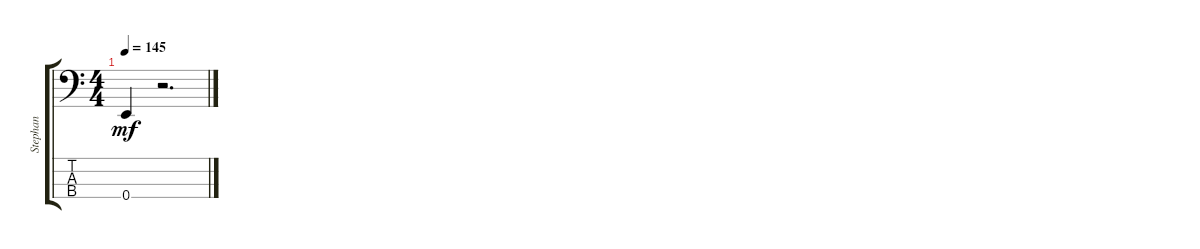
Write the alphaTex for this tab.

\track ("Stephan" "Stephan") {instrument electricbassfinger}
\staff {score tabs}
\tuning (G2 D2 A1 E1) {hide}
\ts (4 4)
\tempo 145
\clef f4
\ks c
0.4.4{dy mf} r.2{d}
